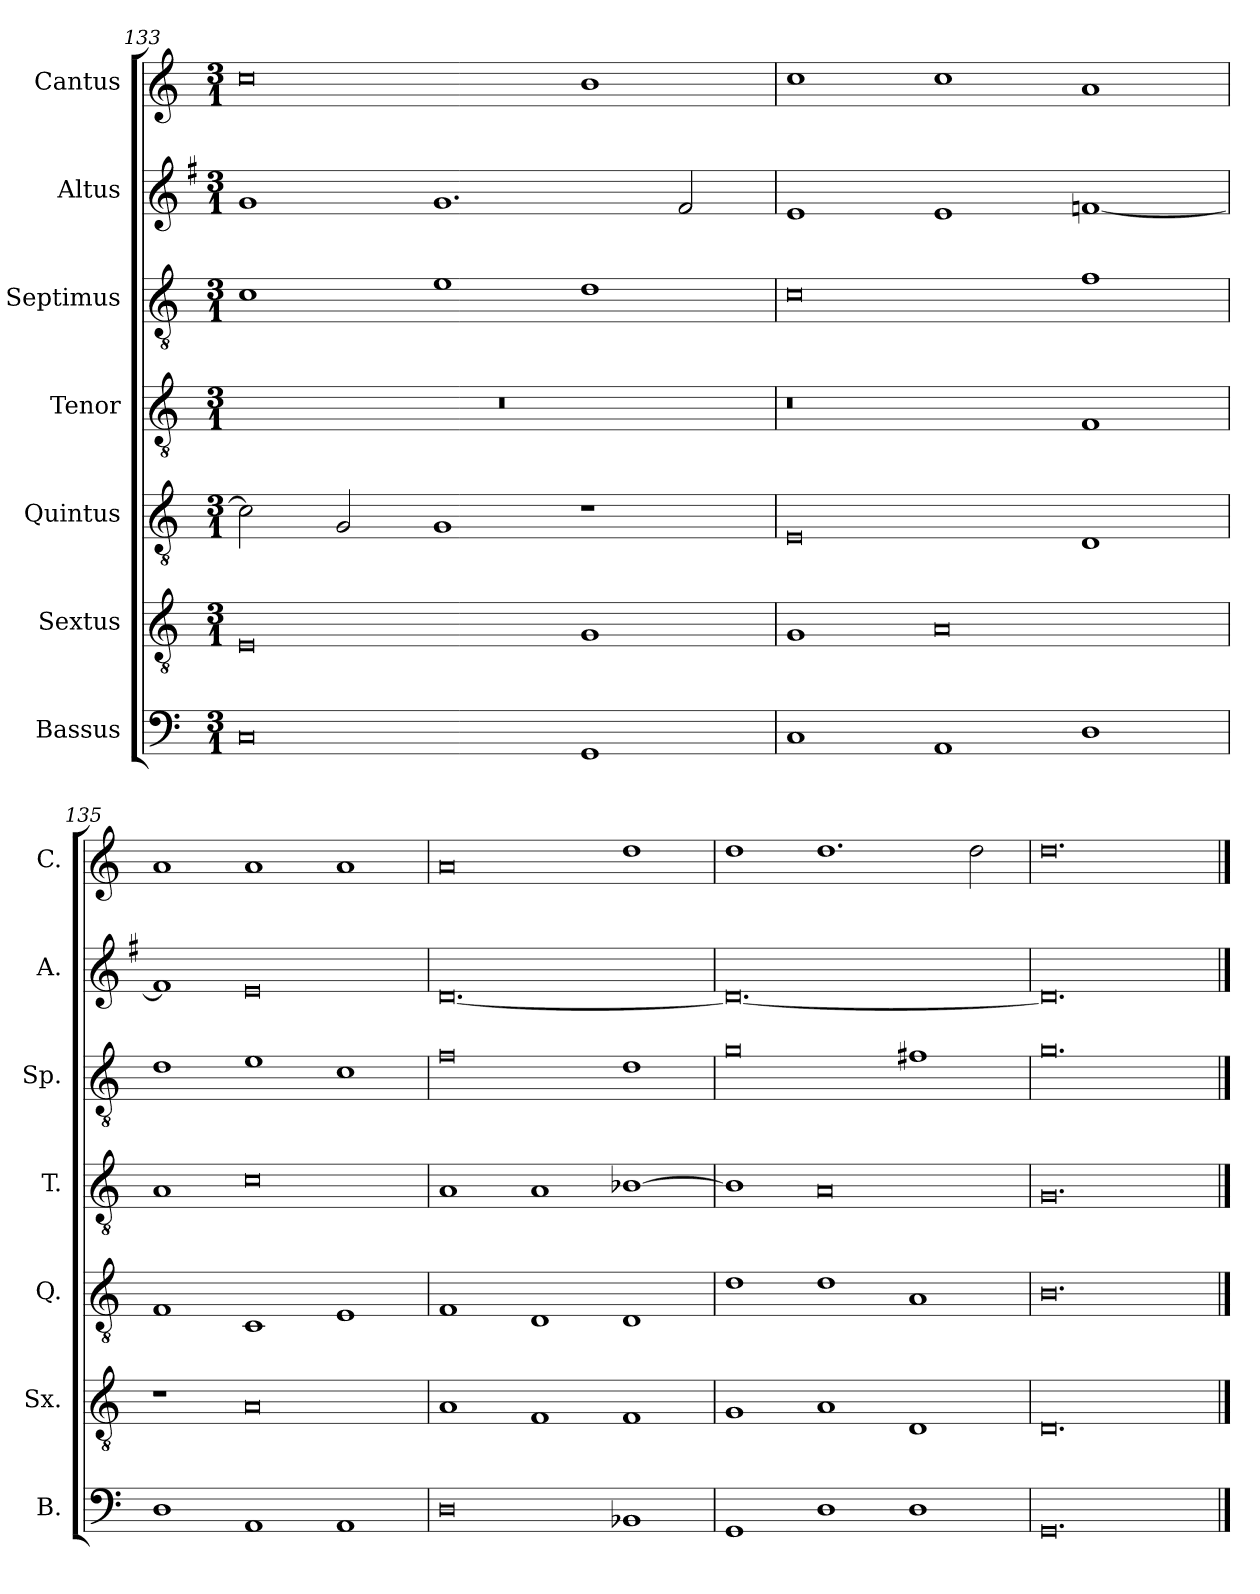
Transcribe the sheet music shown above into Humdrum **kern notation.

**kern	**kern	**kern	**kern	**kern	**kern	**kern
*part7	*part6	*part5	*part4	*part3	*part2	*part1
*staff7	*staff6	*staff5	*staff4	*staff3	*staff2	*staff1
*I"Bassus	*I"Sextus	*I"Quintus	*I"Tenor	*I"Septimus	*I"Altus	*I"Cantus
*I'B.	*I'Sx.	*I'Q.	*I'T.	*I'Sp.	*I'A.	*I'C.
!!LO:LB:g=z
*clefF4	*clefGv2	*clefGv2	*clefGv2	*clefGv2	*clefG2	*clefG2
*k[]	*k[]	*k[]	*k[]	*k[]	*k[f#]	*k[]
*M3/1	*M3/1	*M3/1	*M3/1	*M3/1	*M3/1	*M3/1
=133	=133	=133	=133	=133	=133	=133
0C	0E	2c\]	0.r	1c	1g	0cc
.	.	2G/	.	.	.	.
.	.	1G	.	1e	1.g	.
1GG	1G	1r	.	1d	.	1b
.	.	.	.	.	2f#/	.
=134	=134	=134	=134	=134	=134	=134
1C	1G	0E	0r	0c	1e	1cc
1AA	0A	.	.	.	1e	1cc
1D	.	1D	1F	1f	[1fn	1a
=135	=135	=135	=135	=135	=135	=135
1D	1r	1F	1A	1d	1f]	1a
1AA	0A	1C	0c	1e	0e	1a
1AA	.	1E	.	1c	.	1a
=136	=136	=136	=136	=136	=136	=136
0D	1A	1F	1A	0f	[0.d	0a
.	1F	1D	1A	.	.	.
1BB-X	1F	1D	[1B-X	1d	.	1dd
=137	=137	=137	=137	=137	=137	=137
1GG	1G	1d	1B-]	0g	0.d_	1dd
1D	1A	1d	0A	.	.	1.dd
1D	1D	1A	.	1f#X	.	.
.	.	.	.	.	.	2dd\
=138	=138	=138	=138	=138	=138	=138
0.GG	0.D	0.B	0.G	0.g	0.d]	0.dd
==	==	==	==	==	==	==
*-	*-	*-	*-	*-	*-	*-
